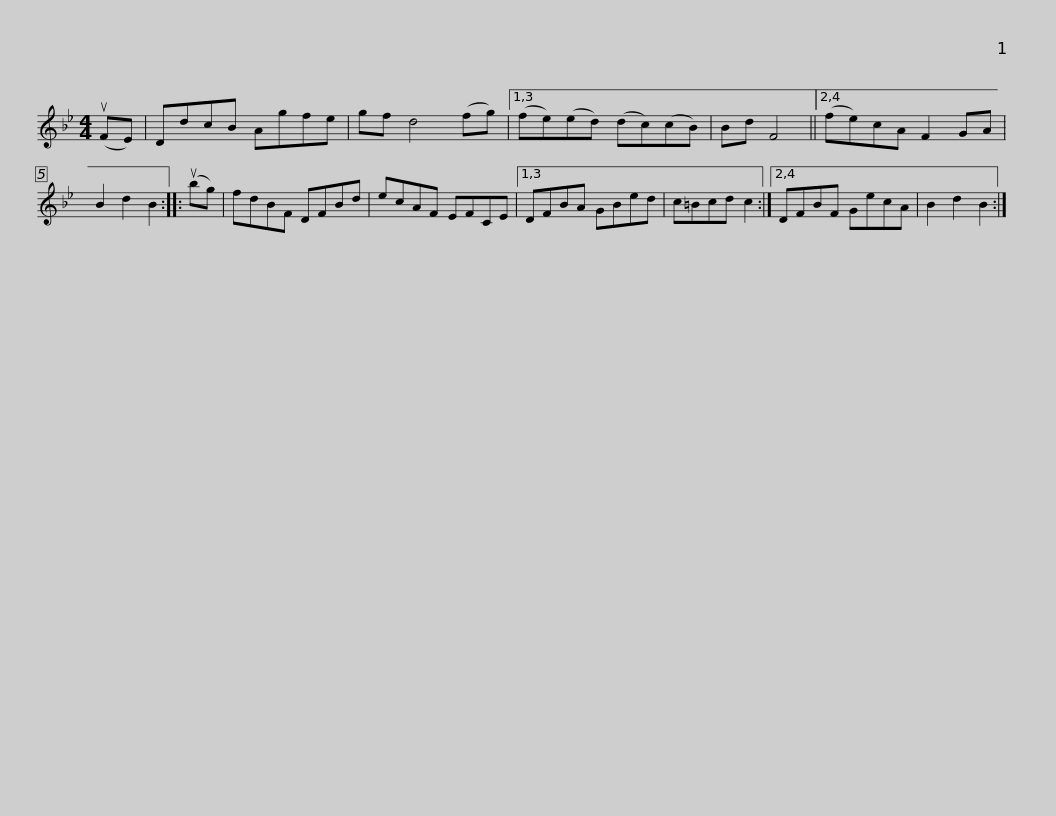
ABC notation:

X:1
L:1/8
M:4/4
I:linebreak $
K:Bb
V:1 treble
V:1
 (uFE) | DdcB Agfe | gf d4 (fg) |1,3 (fe)(ed) (dc)(cB) | Bd F4 ||2,4 %5
 (fe)cA F2 GA | B2 d2 B2 :: (ubg) |$ fdBF DFBd | ecAF EFCE |1,3 %10
 DFBA GBed | c=Bcd c2 :|2,4 DFBF GecA | B2 d2 B2 :| %14
